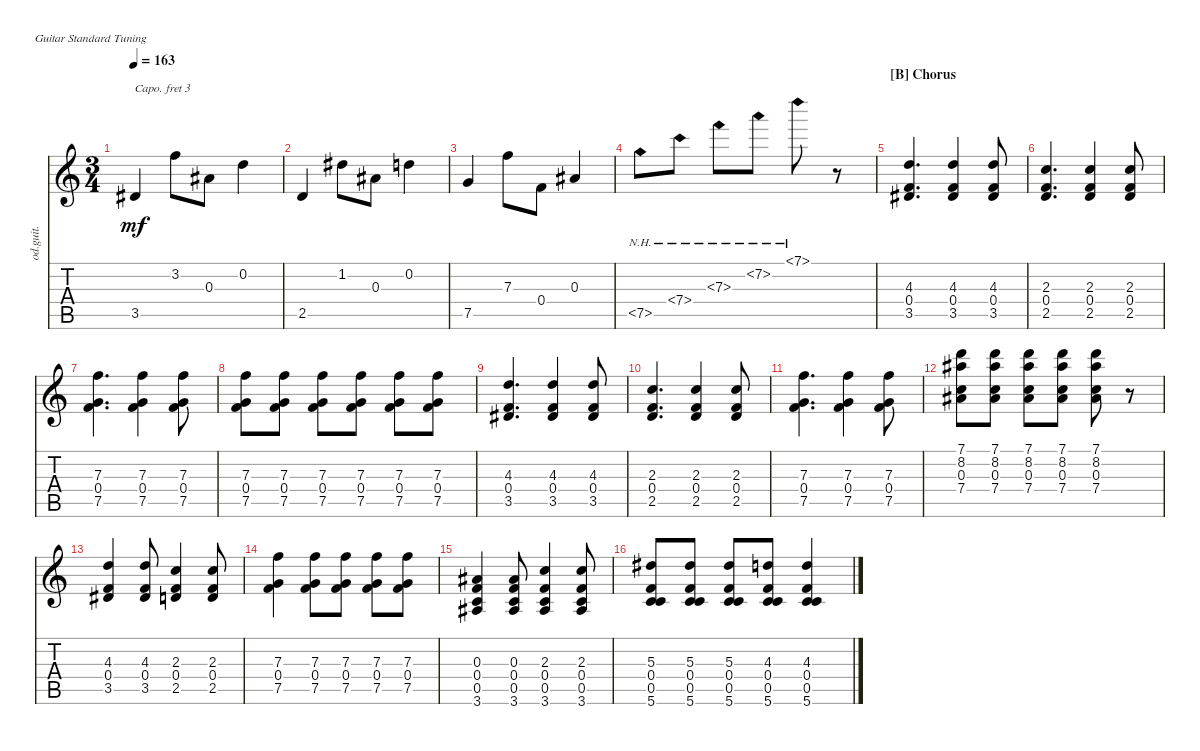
\bracketExtendMode nobrackets
\track ("Overdriven Guitar" "od.guit.") {instrument overdrivenguitar}
\staff {score tabs}
\capo 3
\tuning (E4 B3 G3 D3 A2 E2)
\ts (3 4)
\tempo 163
\clef g2
\ks aminor
3.5{acc #}.4{dy mf beam Up} 3.2.8{beam Down} 0.3{acc #}.8{beam Down} 0.2.4{beam Down} |
2.5.4{beam Up} 1.2{acc #}.8{beam Down} 0.3{acc #}.8{beam Down} 0.2.4{beam Down} |
7.5.4{beam Up} 7.3.8{beam Down} 0.4.8{beam Down} 0.3{acc #}.4{beam Up} |
7.5{nh}.8{beam Down} 7.4{nh}.8{beam Down} 7.3{nh}.8{beam Down} 7.2{nh}.8{beam Down} 7.1{nh}.8{beam Down} r.8{beam Down} |
\section ("B" "Chorus")
(3.5{acc #} 0.4 4.3).4{d beam Up} (3.5{acc #} 0.4 4.3).4{beam Up} (3.5{acc #} 0.4 4.3).8{beam Up} |
(2.5 0.4 2.3).4{d beam Up} (2.5 0.4 2.3).4{beam Up} (2.5 0.4 2.3).8{beam Up} |
(7.5 0.4 7.3).4{d beam Down} (7.5 0.4 7.3).4{beam Down} (7.5 0.4 7.3).8{beam Down} |
(7.3 0.4 7.5).8{beam Down} (7.3 0.4 7.5).8{beam Down} (7.3 0.4 7.5).8{beam Down} (7.3 0.4 7.5).8{beam Down} (7.3 0.4 7.5).8{beam Down} (7.3 0.4 7.5).8{beam Down} |
(3.5{acc #} 0.4 4.3).4{d beam Up} (3.5{acc #} 0.4 4.3).4{beam Up} (3.5{acc #} 0.4 4.3).8{beam Up} |
(2.5 0.4 2.3).4{d beam Up} (2.5 0.4 2.3).4{beam Up} (2.5 0.4 2.3).8{beam Up} |
(7.5 0.4 7.3).4{d beam Down} (7.5 0.4 7.3).4{beam Down} (7.5 0.4 7.3).8{beam Down} |
(0.3{acc #} 7.4 8.2{acc #} 7.1).8{beam Down} (0.3{acc #} 7.4 8.2{acc #} 7.1).8{beam Down} (0.3{acc #} 7.4 8.2{acc #} 7.1).8{beam Down} (0.3{acc #} 7.4 8.2{acc #} 7.1).8{beam Down} (0.3{acc #} 7.4 8.2{acc #} 7.1).8{beam Down} r.8{beam Down} |
(3.5{acc #} 0.4 4.3).4{beam Up} (4.3 0.4 3.5{acc #}).8{beam Up} (2.5 0.4 2.3).4{beam Up} (2.3 0.4 2.5).8{beam Up} |
(7.5 0.4 7.3).4{beam Down} (7.5 0.4 7.3).8{beam Down} (7.5 0.4 7.3).8{beam Down} (7.5 0.4 7.3).8{beam Down} (7.5 0.4 7.3).8{beam Down} |
(3.6{acc #} 0.3{acc #} 0.4 0.5).4{beam Up} (0.3{acc #} 0.4 0.5 3.6{acc #}).8{beam Up} (2.3 3.6{acc #} 0.5 0.4).4{beam Up} (2.3 0.4 0.5 3.6{acc #}).8{beam Up} |
(5.6 0.5 0.4 5.3{acc #}).8{beam Up} (5.6 0.5 0.4 5.3{acc #}).8{beam Up} (5.6 0.5 0.4 5.3{acc #}).8{beam Up} (5.6 0.5 0.4 4.3).8{beam Up} (5.6 0.5 0.4 4.3).4{beam Up}
